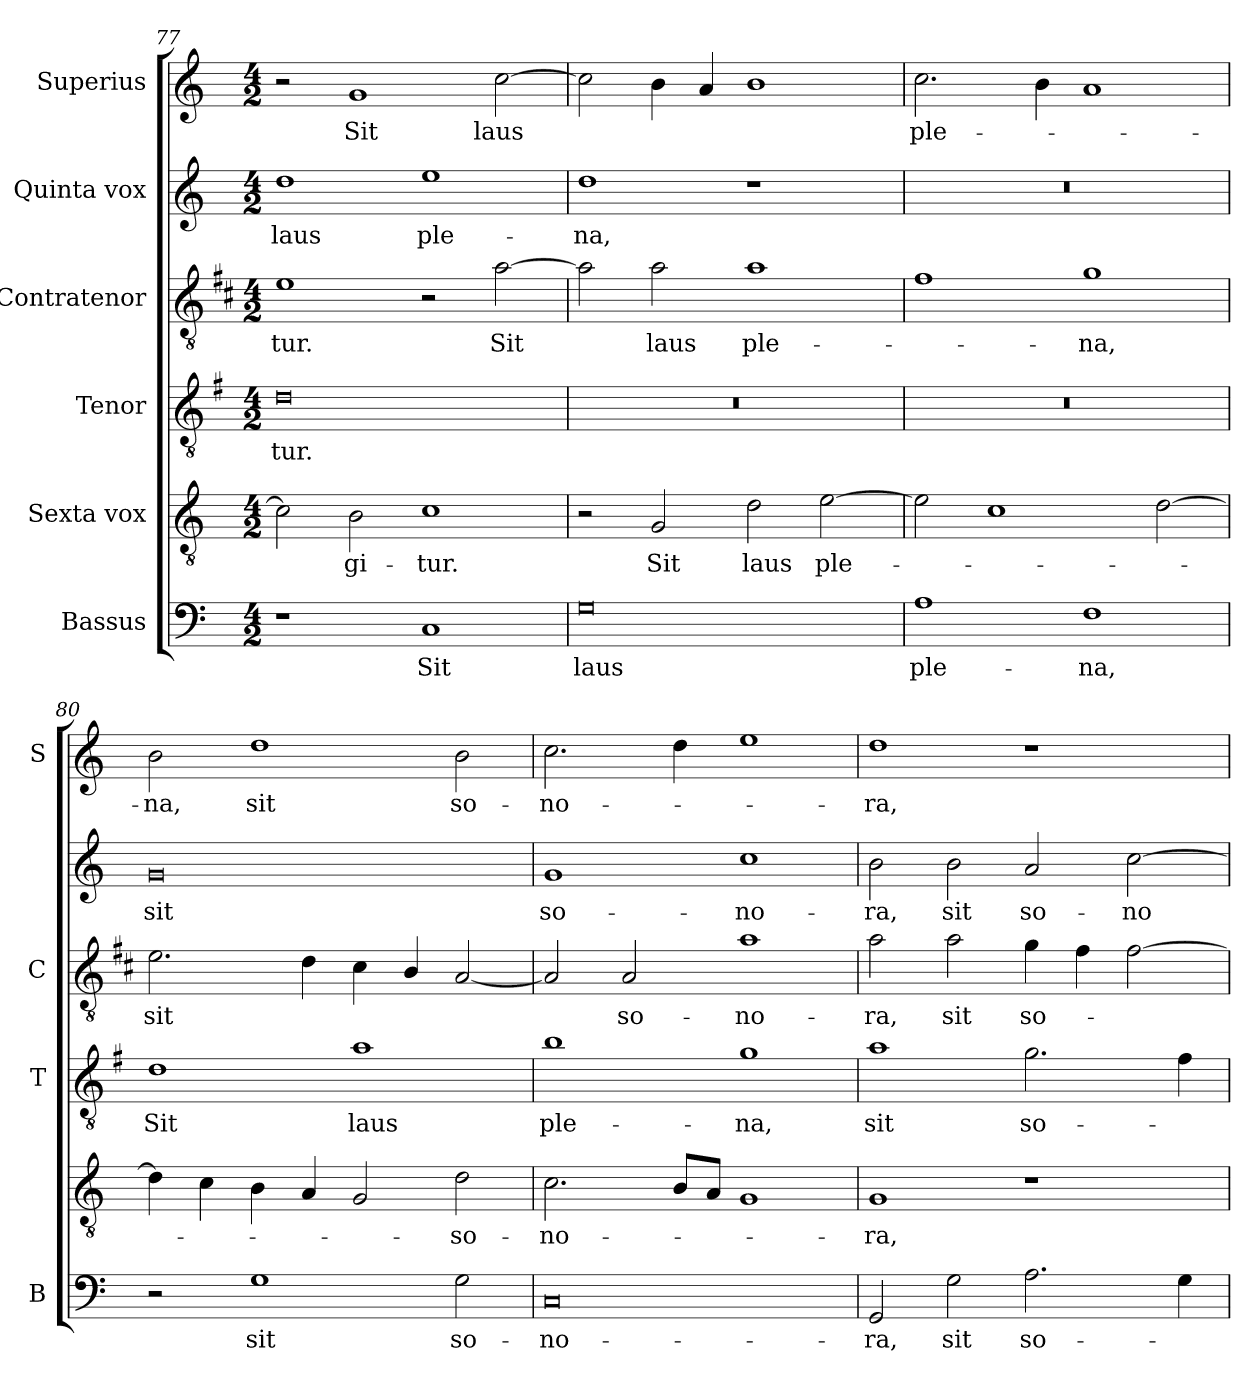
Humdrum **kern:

**kern	**text	**kern	**text	**kern	**text	**kern	**text	**kern	**text	**kern	**text
*part6	*part6	*part5	*part5	*part4	*part4	*part3	*part3	*part2	*part2	*part1	*part1
*staff6	*staff6	*staff5	*staff5	*staff4	*staff4	*staff3	*staff3	*staff2	*staff2	*staff1	*staff1
*I"Bassus	*	*I"Sexta vox	*	*I"Tenor	*	*I"Contratenor	*	*I"Quinta vox	*	*I"Superius	*
*I'B	*	*	*	*I'T	*	*I'C	*	*	*	*I'S	*
*clefF4	*	*clefGv2	*	*clefGv2	*	*clefGv2	*	*clefG2	*	*clefG2	*
*	*	*	*	*ITrd4c7	*	*ITrd1c2	*	*	*	*	*
*k[]	*	*k[]	*	*k[]	*	*k[]	*	*k[]	*	*k[]	*
*C:	*	*C:	*	*C:	*	*C:	*	*C:	*	*C:	*
*M4/2	*	*M4/2	*	*M4/2	*	*M4/2	*	*M4/2	*	*M4/2	*
=77	=77	=77	=77	=77	=77	=77	=77	=77	=77	=77	=77
!	!	!	!	!	!LO:LY:b	!	!LO:LY:b	!	!LO:LY:b	!	!
1r	.	2c\]	.	0G	-tur.	1d	-tur.	1dd	laus	2r	.
!	!	!	!LO:LY:b	!	!	!	!	!	!	!	!LO:LY:b
.	.	2B\	-gi-	.	.	.	.	.	.	1g	Sit
!	!LO:LY:b	!	!LO:LY:b	!	!	!	!	!	!LO:LY:b	!	!
1C	Sit	1c	-tur.	.	.	2r	.	1ee	ple-	.	.
!	!	!	!	!	!	!	!LO:LY:b	!	!	!	!LO:LY:b
.	.	.	.	.	.	[2g\	Sit	.	.	[2cc\	laus
!!LO:LB:g=z
=78	=78	=78	=78	=78	=78	=78	=78	=78	=78	=78	=78
!	!LO:LY:b	!	!	!	!	!	!	!	!LO:LY:b	!	!
0G	laus	2r	.	0r	.	2g\]	.	1dd	-na,	2cc\]	.
!	!	!	!LO:LY:b	!	!	!	!LO:LY:b	!	!	!	!
.	.	2G/	Sit	.	.	2g\	laus	.	.	4b\	.
.	.	.	.	.	.	.	.	.	.	4a/	.
!	!	!	!LO:LY:b	!	!	!	!LO:LY:b	!	!	!	!
.	.	2d\	laus	.	.	1g	ple-	1r	.	1b	.
!	!	!	!LO:LY:b	!	!	!	!	!	!	!	!
.	.	[2e\	ple-	.	.	.	.	.	.	.	.
=79	=79	=79	=79	=79	=79	=79	=79	=79	=79	=79	=79
!	!LO:LY:b	!	!	!	!	!	!	!	!	!	!LO:LY:b
1A	ple-	2e\]	.	0r	.	1e	.	0r	.	2.cc\	ple-
.	.	1c	.	.	.	.	.	.	.	.	.
.	.	.	.	.	.	.	.	.	.	4b\	.
!	!LO:LY:b	!	!	!	!	!	!LO:LY:b	!	!	!	!
1F	-na,	.	.	.	.	1f	-na,	.	.	1a	.
.	.	[2d\	.	.	.	.	.	.	.	.	.
=80	=80	=80	=80	=80	=80	=80	=80	=80	=80	=80	=80
!	!	!	!	!	!LO:LY:b	!	!LO:LY:b	!	!LO:LY:b	!	!LO:LY:b
2r	.	4d\]	.	1G	Sit	2.d\	sit	0g	sit	2b\	-na,
.	.	4c\	.	.	.	.	.	.	.	.	.
!	!LO:LY:b	!	!	!	!	!	!	!	!	!	!LO:LY:b
1G	sit	4B\	.	.	.	.	.	.	.	1dd	sit
.	.	4A/	.	.	.	4c\	.	.	.	.	.
!	!	!	!	!	!LO:LY:b	!	!	!	!	!	!
.	.	2G/	.	1d	laus	4B\	.	.	.	.	.
.	.	.	.	.	.	4A/	.	.	.	.	.
!	!LO:LY:b	!	!LO:LY:b	!	!	!	!	!	!	!	!LO:LY:b
2G\	so-	2d\	-so-	.	.	[2G/	.	.	.	2b\	so-
=81	=81	=81	=81	=81	=81	=81	=81	=81	=81	=81	=81
!	!LO:LY:b	!	!LO:LY:b	!	!LO:LY:b	!	!	!	!LO:LY:b	!	!LO:LY:b
0C	-no-	2.c\	-no-	1e	ple-	2G/]	.	1g	so-	2.cc\	-no-
!	!	!	!	!	!	!	!LO:LY:b	!	!	!	!
.	.	.	.	.	.	2G/	so-	.	.	.	.
.	.	8B/L	.	.	.	.	.	.	.	4dd\	.
.	.	8A/J	.	.	.	.	.	.	.	.	.
!	!	!	!	!	!LO:LY:b	!	!LO:LY:b	!	!LO:LY:b	!	!
.	.	1G	.	1c	-na,	1g	-no-	1cc	-no-	1ee	.
=82	=82	=82	=82	=82	=82	=82	=82	=82	=82	=82	=82
!	!LO:LY:b	!	!LO:LY:b	!	!LO:LY:b	!	!LO:LY:b	!	!LO:LY:b	!	!LO:LY:b
2GG/	-ra,	1G	-ra,	1d	sit	2g\	-ra,	2b\	-ra,	1dd	-ra,
!	!LO:LY:b	!	!	!	!	!	!LO:LY:b	!	!LO:LY:b	!	!
2G\	sit	.	.	.	.	2g\	sit	2b\	sit	.	.
!	!LO:LY:b	!	!	!	!LO:LY:b	!	!LO:LY:b	!	!LO:LY:b	!	!
2.A\	so-	1r	.	2.c\	so-	4f\	so-	2a/	so-	1r	.
.	.	.	.	.	.	4e\	.	.	.	.	.
!	!	!	!	!	!	!	!	!	!LO:LY:b	!	!
.	.	.	.	.	.	[2e\	.	[2cc\	-no-	.	.
4G\	.	.	.	4B\	.	.	.	.	.	.	.
=	=	=	=	=	=	=	=	=	=	=	=
*-	*-	*-	*-	*-	*-	*-	*-	*-	*-	*-	*-
